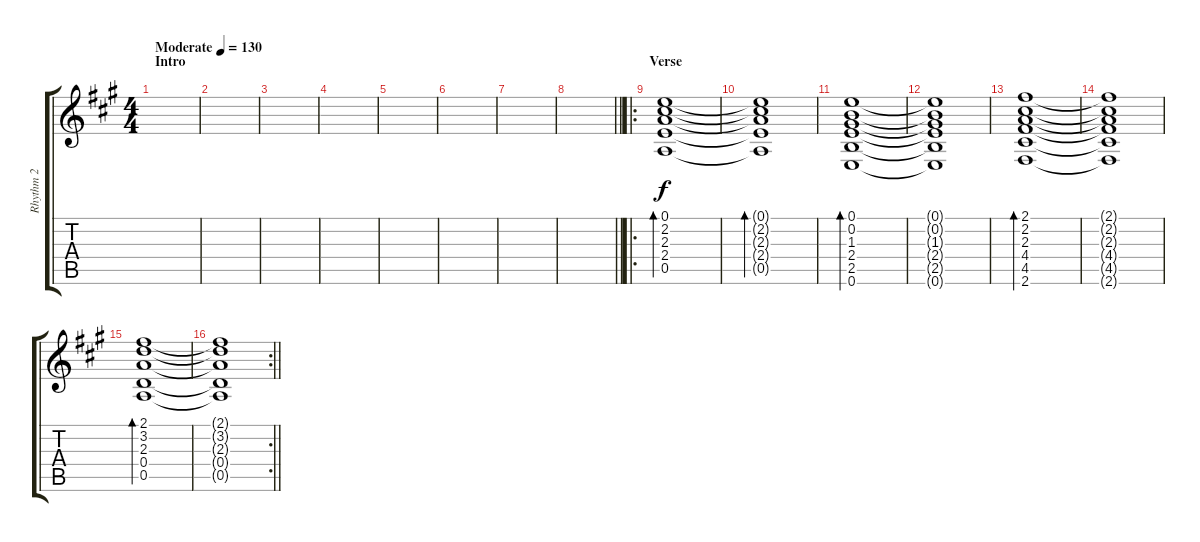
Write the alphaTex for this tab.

\track ("Rhythm 2" "Rhythm 2") {instrument distortionguitar}
\staff {score tabs}
\tuning (E4 B3 G3 D3 A2 E2) {hide}
\ts (4 4)
\section ("" "Intro")
\tempo (130 "Moderate")
\clef g2
\ks a
|
|
|
|
|
|
|
\barLineRight lightlight
|
\ro
\section ("" "Verse")
(0.1 2.2 2.3 2.4 0.5).1{bd 60 volume 6 instrument acousticguitarsteel} |
(0.1{t} 2.2{t} 2.3{t} 2.4{t} 0.5{t}).1{bd 60} |
(0.1 0.2 1.3 2.4 2.5 0.6).1{bd 60} |
(0.1{t} 0.2{t} 1.3{t} 2.4{t} 2.5{t} 0.6{t}).1 |
(2.1 2.2 2.3 4.4 4.5 2.6).1{bd 60} |
(2.1{t} 2.2{t} 2.3{t} 4.4{t} 4.5{t} 2.6{t}).1 |
(2.1 3.2 2.3 0.4 0.5).1{bd 60} |
\rc 2
\barLineRight lightlight
(2.1{t} 3.2{t} 2.3{t} 0.4{t} 0.5{t}).1
